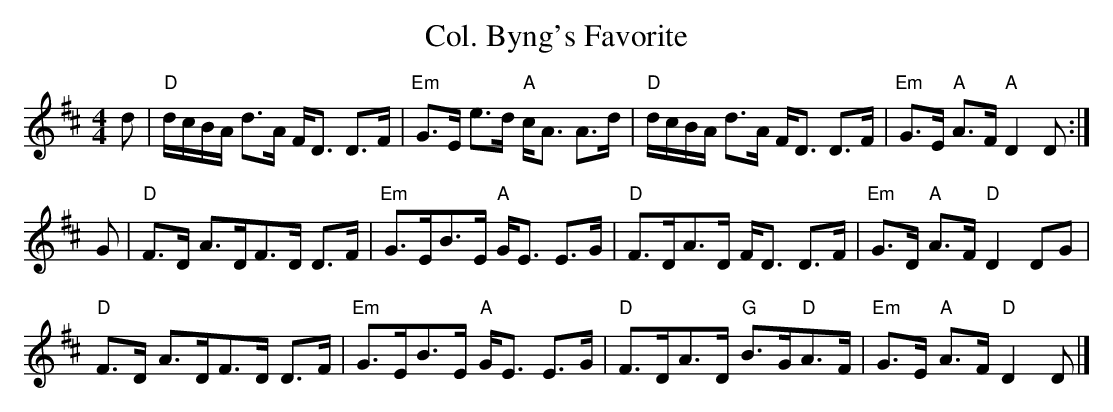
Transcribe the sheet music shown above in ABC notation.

X:1
T:Col. Byng's Favorite
M:4/4
K:D
d|"D"d/c/B/A/ d>A F<D D>F |"Em" G>E e>d "A"c<A A>d |"D" d/c/B/A/ d>A F<D D>F |"Em" G>E "A"A>F "A"D2D:|
G|\
"D"F>D A>DF>D D>F|"Em" G>EB>E "A"G<E E>G|"D"F>DA>D F<D D>F|"Em"G>D "A"A>F "D"D2 DG|
"D"F>D A>DF>D D>F|"Em" G>EB>E "A"G<E E>G|"D"F>DA>D "G"B>G"D"A>F|"Em"G>E "A"A>F "D"D2 D|]
